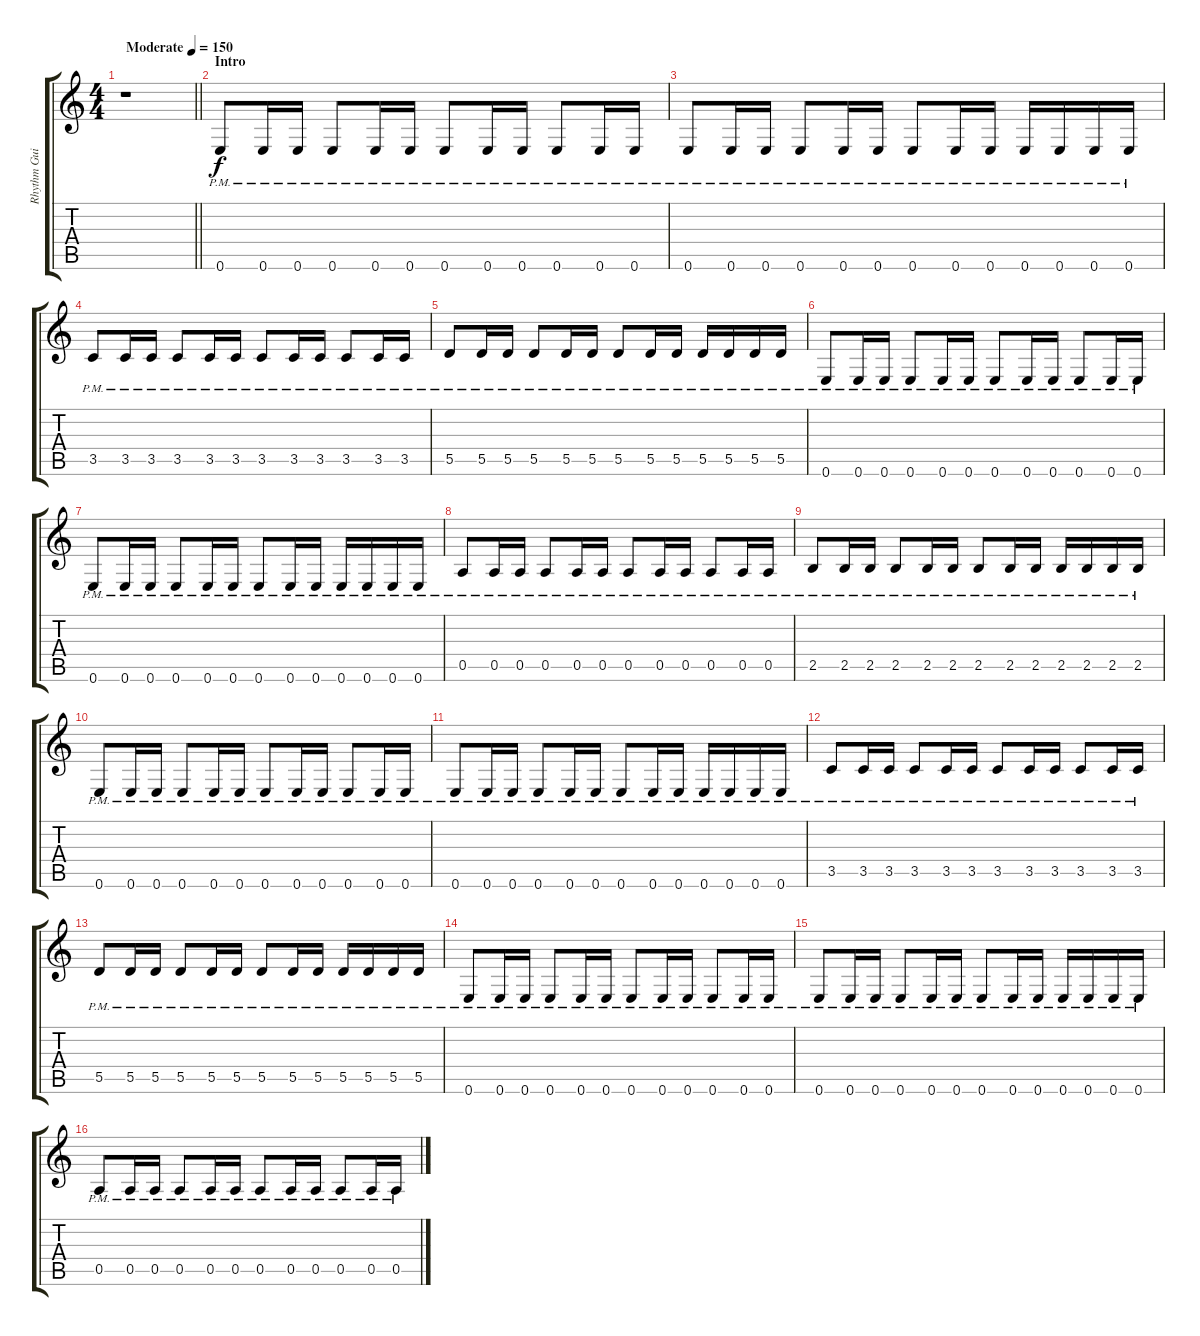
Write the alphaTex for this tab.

\track ("Rhythm Guitar II" "Rhythm Gui") {instrument overdrivenguitar}
\staff {score tabs}
\tuning (E4 B3 G3 D3 A2 E2) {hide}
\ts (4 4)
\tempo (150 "Moderate")
\clef g2
\barLineRight lightlight
\ks c
r.1{dy f instrument overdrivenguitar} |
\section ("" "Intro")
0.6{pm}.8 0.6{pm}.16 0.6{pm}.16 0.6{pm}.8 0.6{pm}.16 0.6{pm}.16 0.6{pm}.8 0.6{pm}.16 0.6{pm}.16 0.6{pm}.8 0.6{pm}.16 0.6{pm}.16 |
0.6{pm}.8 0.6{pm}.16 0.6{pm}.16 0.6{pm}.8 0.6{pm}.16 0.6{pm}.16 0.6{pm}.8 0.6{pm}.16 0.6{pm}.16 0.6{pm}.16 0.6{pm}.16 0.6{pm}.16 0.6{pm}.16 |
3.5{pm}.8 3.5{pm}.16 3.5{pm}.16 3.5{pm}.8 3.5{pm}.16 3.5{pm}.16 3.5{pm}.8 3.5{pm}.16 3.5{pm}.16 3.5{pm}.8 3.5{pm}.16 3.5{pm}.16 |
5.5{pm}.8 5.5{pm}.16 5.5{pm}.16 5.5{pm}.8 5.5{pm}.16 5.5{pm}.16 5.5{pm}.8 5.5{pm}.16 5.5{pm}.16 5.5{pm}.16 5.5{pm}.16 5.5{pm}.16 5.5{pm}.16 |
0.6{pm}.8 0.6{pm}.16 0.6{pm}.16 0.6{pm}.8 0.6{pm}.16 0.6{pm}.16 0.6{pm}.8 0.6{pm}.16 0.6{pm}.16 0.6{pm}.8 0.6{pm}.16 0.6{pm}.16 |
0.6{pm}.8 0.6{pm}.16 0.6{pm}.16 0.6{pm}.8 0.6{pm}.16 0.6{pm}.16 0.6{pm}.8 0.6{pm}.16 0.6{pm}.16 0.6{pm}.16 0.6{pm}.16 0.6{pm}.16 0.6{pm}.16 |
0.5{pm}.8 0.5{pm}.16 0.5{pm}.16 0.5{pm}.8 0.5{pm}.16 0.5{pm}.16 0.5{pm}.8 0.5{pm}.16 0.5{pm}.16 0.5{pm}.8 0.5{pm}.16 0.5{pm}.16 |
2.5{pm}.8 2.5{pm}.16 2.5{pm}.16 2.5{pm}.8 2.5{pm}.16 2.5{pm}.16 2.5{pm}.8 2.5{pm}.16 2.5{pm}.16 2.5{pm}.16 2.5{pm}.16 2.5{pm}.16 2.5{pm}.16 |
0.6{pm}.8 0.6{pm}.16 0.6{pm}.16 0.6{pm}.8 0.6{pm}.16 0.6{pm}.16 0.6{pm}.8 0.6{pm}.16 0.6{pm}.16 0.6{pm}.8 0.6{pm}.16 0.6{pm}.16 |
0.6{pm}.8 0.6{pm}.16 0.6{pm}.16 0.6{pm}.8 0.6{pm}.16 0.6{pm}.16 0.6{pm}.8 0.6{pm}.16 0.6{pm}.16 0.6{pm}.16 0.6{pm}.16 0.6{pm}.16 0.6{pm}.16 |
3.5{pm}.8 3.5{pm}.16 3.5{pm}.16 3.5{pm}.8 3.5{pm}.16 3.5{pm}.16 3.5{pm}.8 3.5{pm}.16 3.5{pm}.16 3.5{pm}.8 3.5{pm}.16 3.5{pm}.16 |
5.5{pm}.8 5.5{pm}.16 5.5{pm}.16 5.5{pm}.8 5.5{pm}.16 5.5{pm}.16 5.5{pm}.8 5.5{pm}.16 5.5{pm}.16 5.5{pm}.16 5.5{pm}.16 5.5{pm}.16 5.5{pm}.16 |
0.6{pm}.8 0.6{pm}.16 0.6{pm}.16 0.6{pm}.8 0.6{pm}.16 0.6{pm}.16 0.6{pm}.8 0.6{pm}.16 0.6{pm}.16 0.6{pm}.8 0.6{pm}.16 0.6{pm}.16 |
0.6{pm}.8 0.6{pm}.16 0.6{pm}.16 0.6{pm}.8 0.6{pm}.16 0.6{pm}.16 0.6{pm}.8 0.6{pm}.16 0.6{pm}.16 0.6{pm}.16 0.6{pm}.16 0.6{pm}.16 0.6{pm}.16 |
0.5{pm}.8 0.5{pm}.16 0.5{pm}.16 0.5{pm}.8 0.5{pm}.16 0.5{pm}.16 0.5{pm}.8 0.5{pm}.16 0.5{pm}.16 0.5{pm}.8 0.5{pm}.16 0.5{pm}.16
